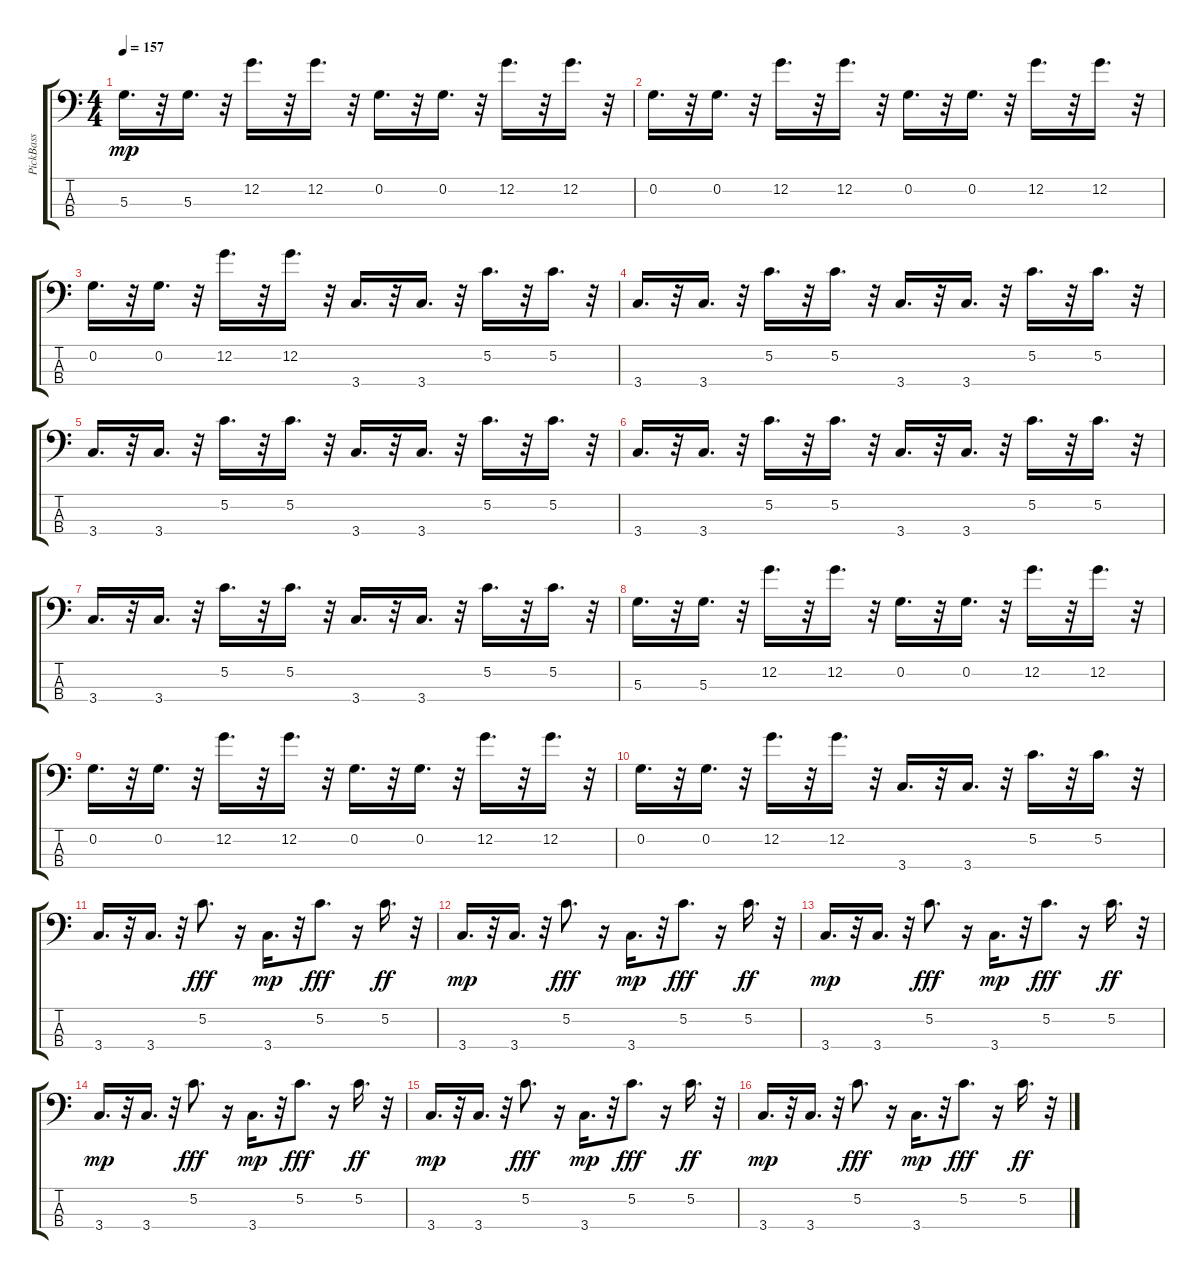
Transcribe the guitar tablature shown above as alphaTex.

\track ("PickBass            " "PickBass  ") {instrument electricbasspick}
\staff {score tabs}
\tuning (C-1 G2 D2 A1) {hide}
\ts (4 4)
\tempo 157
\clef f4
\ks c
5.3.16{d dy mp} r.32 5.3.16{d} r.32 12.2.16{d} r.32 12.2.16{d} r.32 0.2.16{d} r.32 0.2.16{d} r.32 12.2.16{d} r.32 12.2.16{d} r.32 |
0.2.16{d} r.32 0.2.16{d} r.32 12.2.16{d} r.32 12.2.16{d} r.32 0.2.16{d} r.32 0.2.16{d} r.32 12.2.16{d} r.32 12.2.16{d} r.32 |
0.2.16{d} r.32 0.2.16{d} r.32 12.2.16{d} r.32 12.2.16{d} r.32 3.4.16{d} r.32 3.4.16{d} r.32 5.2.16{d} r.32 5.2.16{d} r.32 |
3.4.16{d} r.32 3.4.16{d} r.32 5.2.16{d} r.32 5.2.16{d} r.32 3.4.16{d} r.32 3.4.16{d} r.32 5.2.16{d} r.32 5.2.16{d} r.32 |
3.4.16{d} r.32 3.4.16{d} r.32 5.2.16{d} r.32 5.2.16{d} r.32 3.4.16{d} r.32 3.4.16{d} r.32 5.2.16{d} r.32 5.2.16{d} r.32 |
3.4.16{d} r.32 3.4.16{d} r.32 5.2.16{d} r.32 5.2.16{d} r.32 3.4.16{d} r.32 3.4.16{d} r.32 5.2.16{d} r.32 5.2.16{d} r.32 |
3.4.16{d} r.32 3.4.16{d} r.32 5.2.16{d} r.32 5.2.16{d} r.32 3.4.16{d} r.32 3.4.16{d} r.32 5.2.16{d} r.32 5.2.16{d} r.32 |
5.3.16{d} r.32 5.3.16{d} r.32 12.2.16{d} r.32 12.2.16{d} r.32 0.2.16{d} r.32 0.2.16{d} r.32 12.2.16{d} r.32 12.2.16{d} r.32 |
0.2.16{d} r.32 0.2.16{d} r.32 12.2.16{d} r.32 12.2.16{d} r.32 0.2.16{d} r.32 0.2.16{d} r.32 12.2.16{d} r.32 12.2.16{d} r.32 |
0.2.16{d} r.32 0.2.16{d} r.32 12.2.16{d} r.32 12.2.16{d} r.32 3.4.16{d} r.32 3.4.16{d} r.32 5.2.16{d} r.32 5.2.16{d} r.32 |
3.4.16{d} r.32 3.4.16{d} r.32 5.2.8{d dy fff} r.16 3.4.16{d dy mp} r.32 5.2.8{d dy fff} r.16 5.2.16{d dy ff} r.32 |
3.4.16{d dy mp} r.32 3.4.16{d} r.32 5.2.8{d dy fff} r.16 3.4.16{d dy mp} r.32 5.2.8{d dy fff} r.16 5.2.16{d dy ff} r.32 |
3.4.16{d dy mp} r.32 3.4.16{d} r.32 5.2.8{d dy fff} r.16 3.4.16{d dy mp} r.32 5.2.8{d dy fff} r.16 5.2.16{d dy ff} r.32 |
3.4.16{d dy mp} r.32 3.4.16{d} r.32 5.2.8{d dy fff} r.16 3.4.16{d dy mp} r.32 5.2.8{d dy fff} r.16 5.2.16{d dy ff} r.32 |
3.4.16{d dy mp} r.32 3.4.16{d} r.32 5.2.8{d dy fff} r.16 3.4.16{d dy mp} r.32 5.2.8{d dy fff} r.16 5.2.16{d dy ff} r.32 |
3.4.16{d dy mp volume 12} r.32 3.4.16{d volume 12} r.32 5.2.8{d dy fff volume 12} r.16 3.4.16{d dy mp volume 11} r.32 5.2.8{d dy fff volume 11} r.16 5.2.16{d dy ff volume 11} r.32
